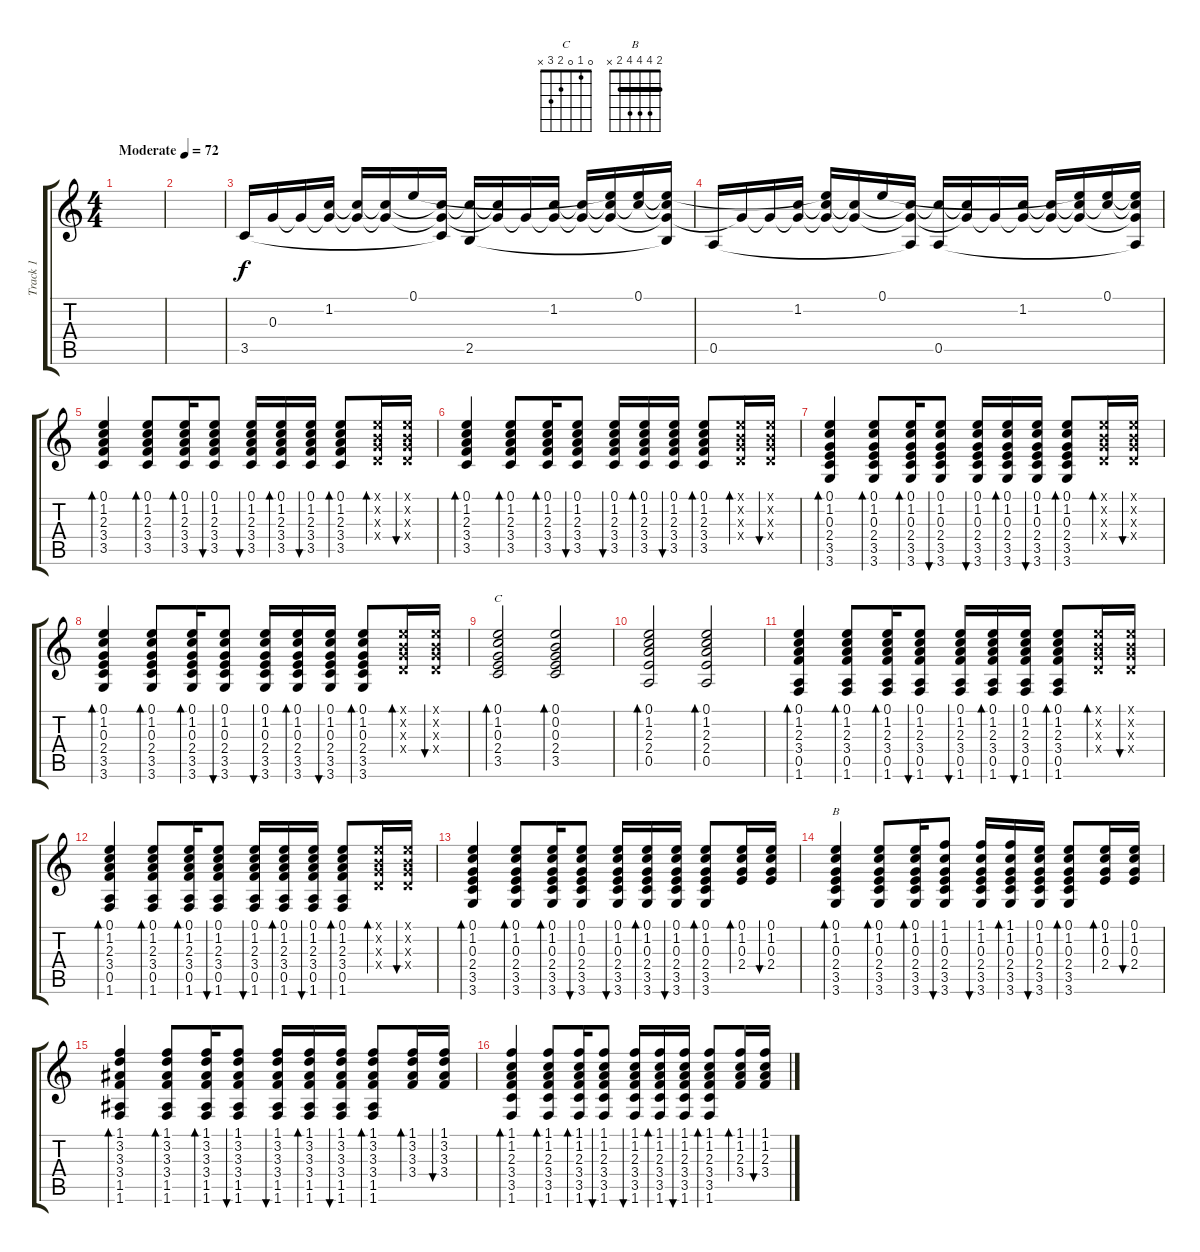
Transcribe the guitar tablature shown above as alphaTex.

\track ("Track 1" "Track 1") {instrument acousticguitarsteel}
\staff {score tabs}
\tuning (E4 B3 G3 D3 A2 E2) {hide}
\chord ("C" 0 1 0 2 3 x)
\chord ("B" 2 4 4 4 2 x) {barre 2}
\ts (4 4)
\tempo (72 "Moderate")
\clef g2
\ks c
|
|
3.5.16 0.3.16 0.3{t}.16 (1.2 0.3{t}).16 (1.2{t} 0.3{t}).16 (1.2{t} 0.3{t}).16 0.1.16 (1.2{t} 0.3{t} 3.5{t}).16 (1.2{t} 2.5).16 (1.2{t} 0.3{t}).16 0.3{t}.16 (1.2 0.3{t}).16 (1.2{t} 0.3{t}).16 (0.1{t} 1.2{t} 0.3{t}).16 (0.1 1.2{t}).16 (0.1{t} 1.2{t} 0.3{t} 2.5{t}).16 |
0.5.16 0.3{t}.16 0.3{t}.16 (1.2 0.3{t}).16 (0.1{t} 1.2{t} 0.3{t}).16{txt ""} (1.2{t} 0.3{t}).16 0.1.16 (1.2{t} 0.3{t} 0.5{t}).16 (1.2{t} 0.5).16 (1.2{t} 0.3{t}).16 0.3{t}.16 (1.2 0.3{t}).16 (1.2{t} 0.3{t}).16 (0.1{t} 1.2{t} 0.3{t}).16 (0.1 1.2{t}).16 (0.1{t} 1.2{t} 0.3{t} 0.5{t}).16 |
(0.1 1.2 2.3 3.4 3.5).4{bd 30} (0.1 1.2 2.3 3.4 3.5).8{bd 30} (0.1 1.2 2.3 3.4 3.5).16{bd 30} (0.1 1.2 2.3 3.4 3.5).8{bu 30} (0.1 1.2 2.3 3.4 3.5).16{bu 30} (0.1 1.2 2.3 3.4 3.5).16{bd 30} (0.1 1.2 2.3 3.4 3.5).16{bu 30} (0.1 1.2 2.3 3.4 3.5).8{bd 30} (0.1{x} 0.2{x} 0.3{x} 0.4{x}).16{bd 30} (0.1{x} 0.2{x} 0.3{x} 0.4{x}).16{bu 30} |
(0.1 1.2 2.3 3.4 3.5).4{bd 30} (0.1 1.2 2.3 3.4 3.5).8{bd 30} (0.1 1.2 2.3 3.4 3.5).16{bd 30} (0.1 1.2 2.3 3.4 3.5).8{bu 30} (0.1 1.2 2.3 3.4 3.5).16{bu 30} (0.1 1.2 2.3 3.4 3.5).16{bd 30} (0.1 1.2 2.3 3.4 3.5).16{bu 30} (0.1 1.2 2.3 3.4 3.5).8{bd 30} (0.1{x} 0.2{x} 0.3{x} 0.4{x}).16{bd 30} (0.1{x} 0.2{x} 0.3{x} 0.4{x}).16{bu 30} |
(0.1 1.2 0.3 2.4 3.5 3.6).4{bd 30} (0.1 1.2 0.3 2.4 3.5 3.6).8{bd 30} (0.1 1.2 0.3 2.4 3.5 3.6).16{bd 30} (0.1 1.2 0.3 2.4 3.5 3.6).8{bu 30} (0.1 1.2 0.3 2.4 3.5 3.6).16{bu 30} (0.1 1.2 0.3 2.4 3.5 3.6).16{bd 30} (0.1 1.2 0.3 2.4 3.5 3.6).16{bu 30} (0.1 1.2 0.3 2.4 3.5 3.6).8{bd 30} (0.1{x} 0.2{x} 0.3{x} 0.4{x}).16{bd 30} (0.1{x} 0.2{x} 0.3{x} 0.4{x}).16{bu 30} |
(0.1 1.2 0.3 2.4 3.5 3.6).4{bd 30} (0.1 1.2 0.3 2.4 3.5 3.6).8{bd 30} (0.1 1.2 0.3 2.4 3.5 3.6).16{bd 30} (0.1 1.2 0.3 2.4 3.5 3.6).8{bu 30} (0.1 1.2 0.3 2.4 3.5 3.6).16{bu 30} (0.1 1.2 0.3 2.4 3.5 3.6).16{bd 30} (0.1 1.2 0.3 2.4 3.5 3.6).16{bu 30} (0.1 1.2 0.3 2.4 3.5 3.6).8{bd 30} (0.1{x} 0.2{x} 0.3{x} 0.4{x}).16{bd 30} (0.1{x} 0.2{x} 0.3{x} 0.4{x}).16{bu 30} |
(0.1 1.2 0.3 2.4 3.5).2{bd 240 ch "C"} (0.1 0.2 0.3 2.4 3.5).2{bd 240} |
(0.1 1.2 2.3 2.4 0.5).2{bd 240} (0.1 1.2 2.3 2.4 0.5).2{bd 240} |
(0.1 1.2 2.3 3.4 0.5 1.6).4{bd 30} (0.1 1.2 2.3 3.4 0.5 1.6).8{bd 30} (0.1 1.2 2.3 3.4 0.5 1.6).16{bd 30} (0.1 1.2 2.3 3.4 0.5 1.6).8{bu 30} (0.1 1.2 2.3 3.4 0.5 1.6).16{bu 30} (0.1 1.2 2.3 3.4 0.5 1.6).16{bd 30} (0.1 1.2 2.3 3.4 0.5 1.6).16{bu 30} (0.1 1.2 2.3 3.4 0.5 1.6).8{bd 30} (0.1{x} 0.2{x} 0.3{x} 0.4{x}).16{bd 30} (0.1{x} 0.2{x} 0.3{x} 0.4{x}).16{bu 30} |
(0.1 1.2 2.3 3.4 0.5 1.6).4{bd 30} (0.1 1.2 2.3 3.4 0.5 1.6).8{bd 30} (0.1 1.2 2.3 3.4 0.5 1.6).16{bd 30} (0.1 1.2 2.3 3.4 0.5 1.6).8{bu 30} (0.1 1.2 2.3 3.4 0.5 1.6).16{bu 30} (0.1 1.2 2.3 3.4 0.5 1.6).16{bd 30} (0.1 1.2 2.3 3.4 0.5 1.6).16{bu 30} (0.1 1.2 2.3 3.4 0.5 1.6).8{bd 30} (0.1{x} 0.2{x} 0.3{x} 0.4{x}).16{bd 30} (0.1{x} 0.2{x} 0.3{x} 0.4{x}).16{bu 30} |
(0.1 1.2 0.3 2.4 3.5 3.6).4{bd 30} (0.1 1.2 0.3 2.4 3.5 3.6).8{bd 30} (0.1 1.2 0.3 2.4 3.5 3.6).16{bd 30} (0.1 1.2 0.3 2.4 3.5 3.6).8{bu 30} (0.1 1.2 0.3 2.4 3.5 3.6).16{bu 30} (0.1 1.2 0.3 2.4 3.5 3.6).16{bd 30} (0.1 1.2 0.3 2.4 3.5 3.6).16{bu 30} (0.1 1.2 0.3 2.4 3.5 3.6).8{bd 30} (0.1 1.2 0.3 2.4).16{bd 30} (0.1 1.2 0.3 2.4).16{bu 30} |
(0.1 1.2 0.3 2.4 3.5 3.6).4{bd 30 ch "B"} (0.1 1.2 0.3 2.4 3.5 3.6).8{bd 30} (0.1 1.2 0.3 2.4 3.5 3.6).16{bd 30} (1.1 1.2 0.3 2.4 3.5 3.6).8{bu 30} (1.1 1.2 0.3 2.4 3.5 3.6).16{bu 30} (1.1 1.2 0.3 2.4 3.5 3.6).16{bd 30} (0.1 1.2 0.3 2.4 3.5 3.6).16{bu 30} (0.1 1.2 0.3 2.4 3.5 3.6).8{bd 30} (0.1 1.2 0.3 2.4).16{bd 30} (0.1 1.2 0.3 2.4).16{bu 30} |
(1.1 3.2 3.3 3.4 1.5 1.6).4{bd 30} (1.1 3.2 3.3 3.4 1.5 1.6).8{bd 30} (1.1 3.2 3.3 3.4 1.5 1.6).16{bd 30} (1.1 3.2 3.3 3.4 1.5 1.6).8{bu 30} (1.1 3.2 3.3 3.4 1.5 1.6).16{bu 30} (1.1 3.2 3.3 3.4 1.5 1.6).16{bd 30} (1.1 3.2 3.3 3.4 1.5 1.6).16{bu 30} (1.1 3.2 3.3 3.4 1.5 1.6).8{bd 30} (1.1 3.2 3.3 3.4).16{bd 30} (1.1 3.2 3.3 3.4).16{bu 30} |
(1.1 1.2 2.3 3.4 3.5 1.6).4{bd 30} (1.1 1.2 2.3 3.4 3.5 1.6).8{bd 30} (1.1 1.2 2.3 3.4 3.5 1.6).16{bd 30} (1.1 1.2 2.3 3.4 3.5 1.6).8{bu 30} (1.1 1.2 2.3 3.4 3.5 1.6).16{bu 30} (1.1 1.2 2.3 3.4 3.5 1.6).16{bd 30} (1.1 1.2 2.3 3.4 3.5 1.6).16{bu 30} (1.1 1.2 2.3 3.4 3.5 1.6).8{bd 30} (1.1 1.2 2.3 3.4).16{bd 30} (1.1 1.2 2.3 3.4).16{bu 30}
